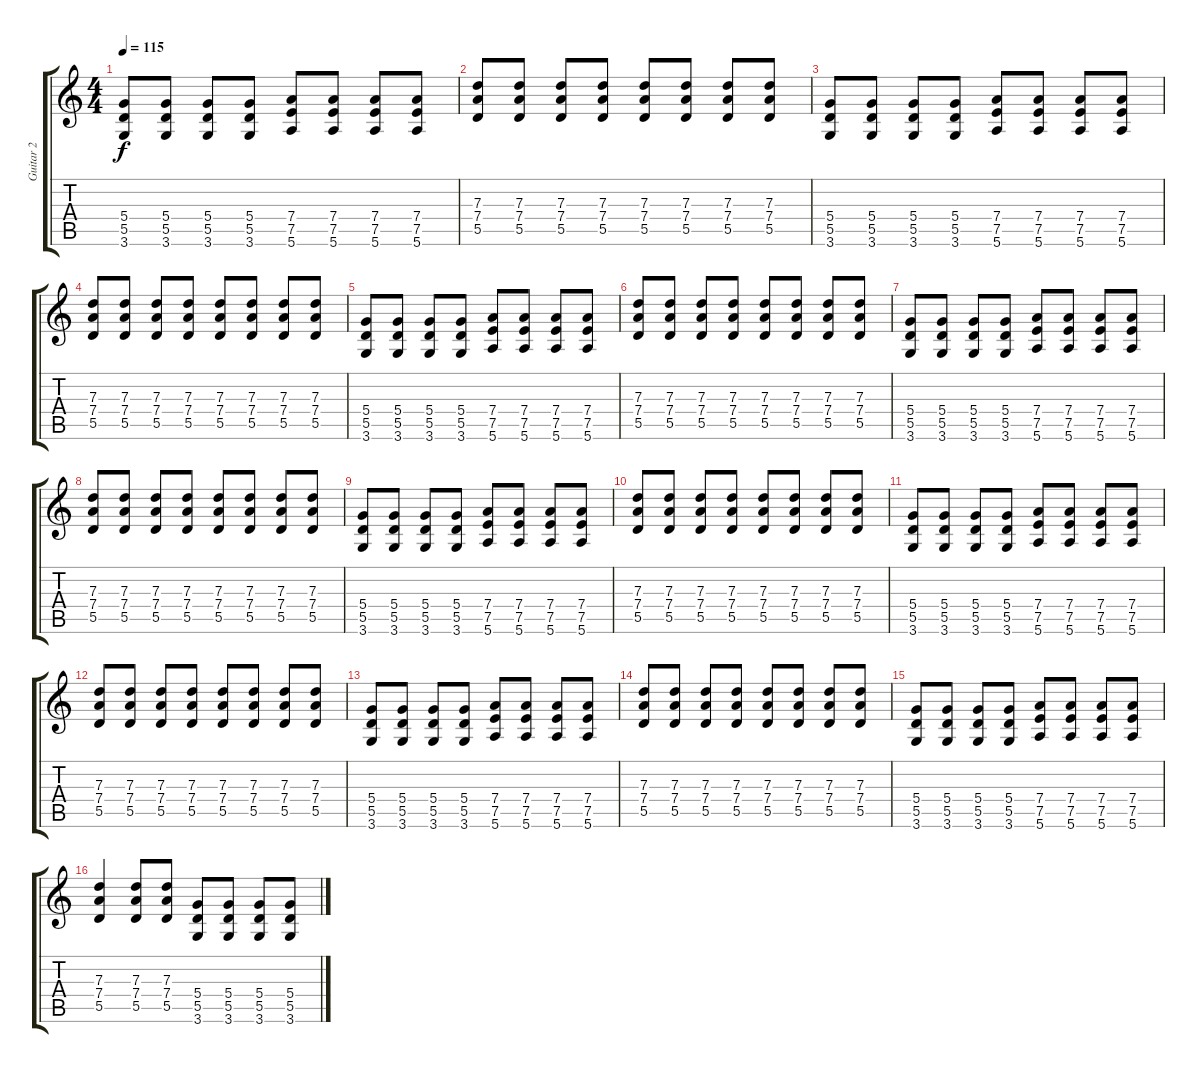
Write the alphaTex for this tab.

\track ("Guitar 2" "Guitar 2") {instrument distortionguitar}
\staff {score tabs}
\tuning (E4 B3 G3 D3 A2 E2) {hide}
\ts (4 4)
\tempo 115
\clef g2
\ks c
(5.4 5.5 3.6).8{dy f} (5.4 5.5 3.6).8 (5.4 5.5 3.6).8 (5.4 5.5 3.6).8 (7.4 7.5 5.6).8 (7.4 7.5 5.6).8 (7.4 7.5 5.6).8 (7.4 7.5 5.6).8 |
(7.3 7.4 5.5).8 (7.3 7.4 5.5).8 (7.3 7.4 5.5).8 (7.3 7.4 5.5).8 (7.3 7.4 5.5).8 (7.3 7.4 5.5).8 (7.3 7.4 5.5).8 (7.3 7.4 5.5).8 |
(5.4 5.5 3.6).8 (5.4 5.5 3.6).8 (5.4 5.5 3.6).8 (5.4 5.5 3.6).8 (7.4 7.5 5.6).8 (7.4 7.5 5.6).8 (7.4 7.5 5.6).8 (7.4 7.5 5.6).8 |
(7.3 7.4 5.5).8 (7.3 7.4 5.5).8 (7.3 7.4 5.5).8 (7.3 7.4 5.5).8 (7.3 7.4 5.5).8 (7.3 7.4 5.5).8 (7.3 7.4 5.5).8 (7.3 7.4 5.5).8 |
(5.4 5.5 3.6).8 (5.4 5.5 3.6).8 (5.4 5.5 3.6).8 (5.4 5.5 3.6).8 (7.4 7.5 5.6).8 (7.4 7.5 5.6).8 (7.4 7.5 5.6).8 (7.4 7.5 5.6).8 |
(7.3 7.4 5.5).8 (7.3 7.4 5.5).8 (7.3 7.4 5.5).8 (7.3 7.4 5.5).8 (7.3 7.4 5.5).8 (7.3 7.4 5.5).8 (7.3 7.4 5.5).8 (7.3 7.4 5.5).8 |
(5.4 5.5 3.6).8 (5.4 5.5 3.6).8 (5.4 5.5 3.6).8 (5.4 5.5 3.6).8 (7.4 7.5 5.6).8 (7.4 7.5 5.6).8 (7.4 7.5 5.6).8 (7.4 7.5 5.6).8 |
(7.3 7.4 5.5).8 (7.3 7.4 5.5).8 (7.3 7.4 5.5).8 (7.3 7.4 5.5).8 (7.3 7.4 5.5).8 (7.3 7.4 5.5).8 (7.3 7.4 5.5).8 (7.3 7.4 5.5).8 |
(5.4 5.5 3.6).8 (5.4 5.5 3.6).8 (5.4 5.5 3.6).8 (5.4 5.5 3.6).8 (7.4 7.5 5.6).8 (7.4 7.5 5.6).8 (7.4 7.5 5.6).8 (7.4 7.5 5.6).8 |
(7.3 7.4 5.5).8 (7.3 7.4 5.5).8 (7.3 7.4 5.5).8 (7.3 7.4 5.5).8 (7.3 7.4 5.5).8 (7.3 7.4 5.5).8 (7.3 7.4 5.5).8 (7.3 7.4 5.5).8 |
(5.4 5.5 3.6).8 (5.4 5.5 3.6).8 (5.4 5.5 3.6).8 (5.4 5.5 3.6).8 (7.4 7.5 5.6).8 (7.4 7.5 5.6).8 (7.4 7.5 5.6).8 (7.4 7.5 5.6).8 |
(7.3 7.4 5.5).8 (7.3 7.4 5.5).8 (7.3 7.4 5.5).8 (7.3 7.4 5.5).8 (7.3 7.4 5.5).8 (7.3 7.4 5.5).8 (7.3 7.4 5.5).8 (7.3 7.4 5.5).8 |
(5.4 5.5 3.6).8 (5.4 5.5 3.6).8 (5.4 5.5 3.6).8 (5.4 5.5 3.6).8 (7.4 7.5 5.6).8 (7.4 7.5 5.6).8 (7.4 7.5 5.6).8 (7.4 7.5 5.6).8 |
(7.3 7.4 5.5).8 (7.3 7.4 5.5).8 (7.3 7.4 5.5).8 (7.3 7.4 5.5).8 (7.3 7.4 5.5).8 (7.3 7.4 5.5).8 (7.3 7.4 5.5).8 (7.3 7.4 5.5).8 |
(5.4 5.5 3.6).8 (5.4 5.5 3.6).8 (5.4 5.5 3.6).8 (5.4 5.5 3.6).8 (7.4 7.5 5.6).8 (7.4 7.5 5.6).8 (7.4 7.5 5.6).8 (7.4 7.5 5.6).8 |
(7.3 7.4 5.5).4 (7.3 7.4 5.5).8 (7.3 7.4 5.5).8 (5.4 5.5 3.6).8 (5.4 5.5 3.6).8 (5.4 5.5 3.6).8 (5.4 5.5 3.6).8
